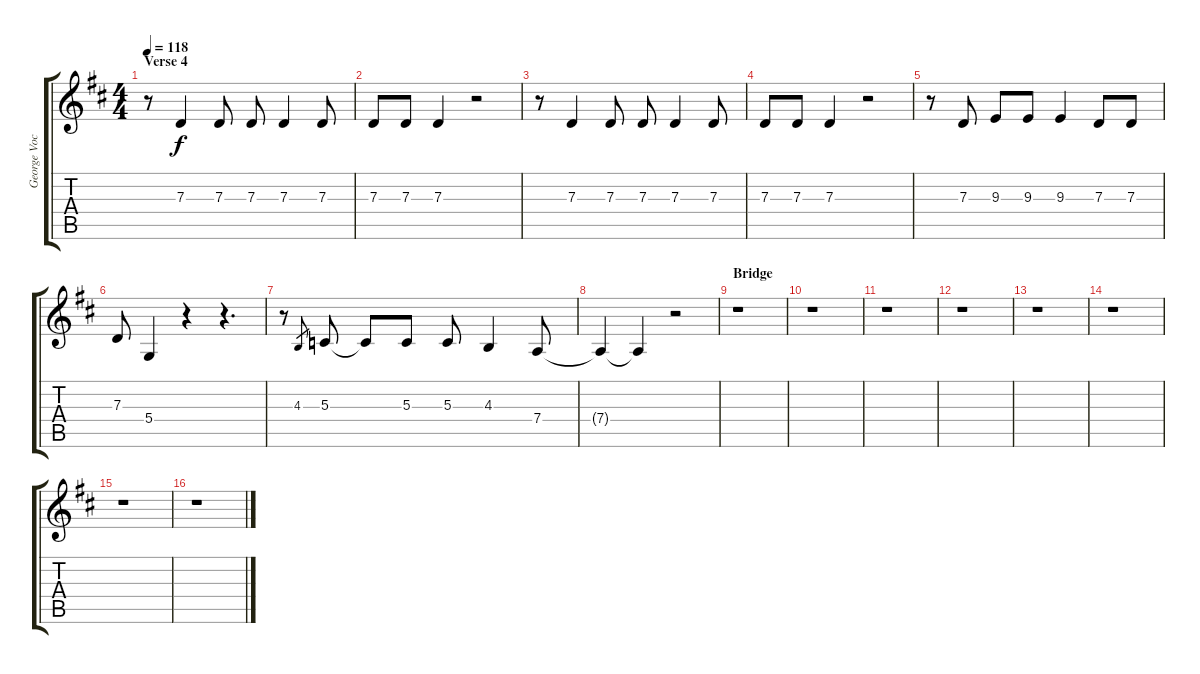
\track ("George Vocals" "George Voc") {instrument altosax}
\staff {score tabs}
\tuning (E4 B3 G3 D3 A2 E2) {hide}
\ts (4 4)
\section ("" "Verse 4")
\tempo 118
\clef g2
\ks d
r.8{dy f} 7.3.4 7.3.8 7.3.8 7.3.4 7.3.8 |
7.3.8 7.3.8 7.3.4 r.2 |
r.8 7.3.4 7.3.8 7.3.8 7.3.4 7.3.8 |
7.3.8 7.3.8 7.3.4 r.2 |
r.8 7.3.8 9.3.8 9.3.8 9.3.4 7.3.8 7.3.8 |
7.3.8 5.4.4 r.4 r.4{d} |
r.8 4.3.8{gr} 5.3.8 5.3{t}.8 5.3.8 5.3.8 4.3.4 7.4.8 |
7.4{t}.4 7.4{t}.4 r.2 |
\section ("" "Bridge")
r.1 |
r.1 |
r.1 |
r.1 |
r.1 |
r.1 |
r.1 |
r.1
